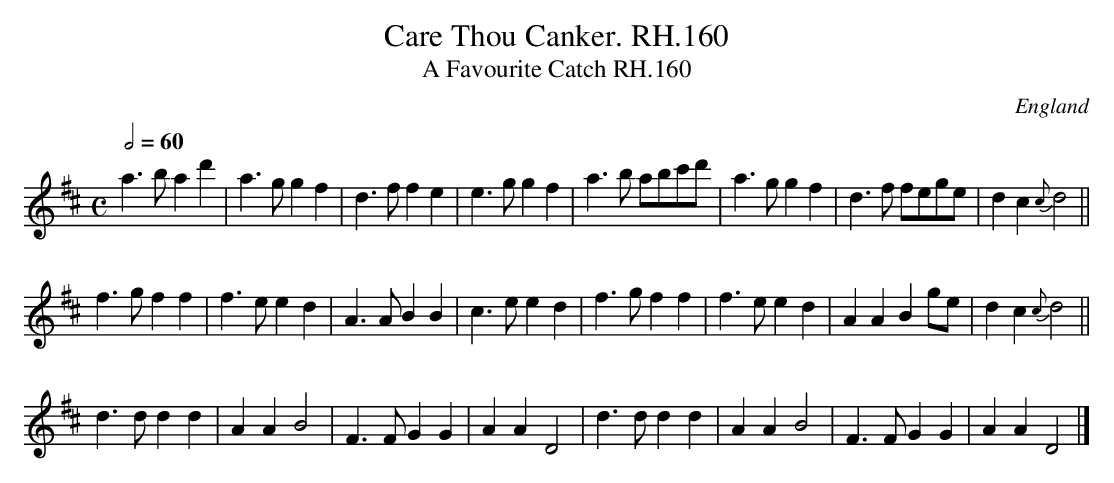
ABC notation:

X:1
T:Care Thou Canker. RH.160
T:Favourite Catch RH.160, A
O:England
M:C
L:1/4
Q:2/4=60
K:D
a>bad'|a>ggf|d>ffe|e>ggf|\
a>b a/b/c'/d'/|a>ggf|d>f f/e/g/e/|dc{c}d2||
f>gff|f>eed|A>ABB|c>eed|\
f>gff|f>eed|AABg/e/|dc{c}d2||
d>ddd|AAB2|F>FGG|AAD2|\
d>ddd|AAB2|F>FGG|AAD2|]
